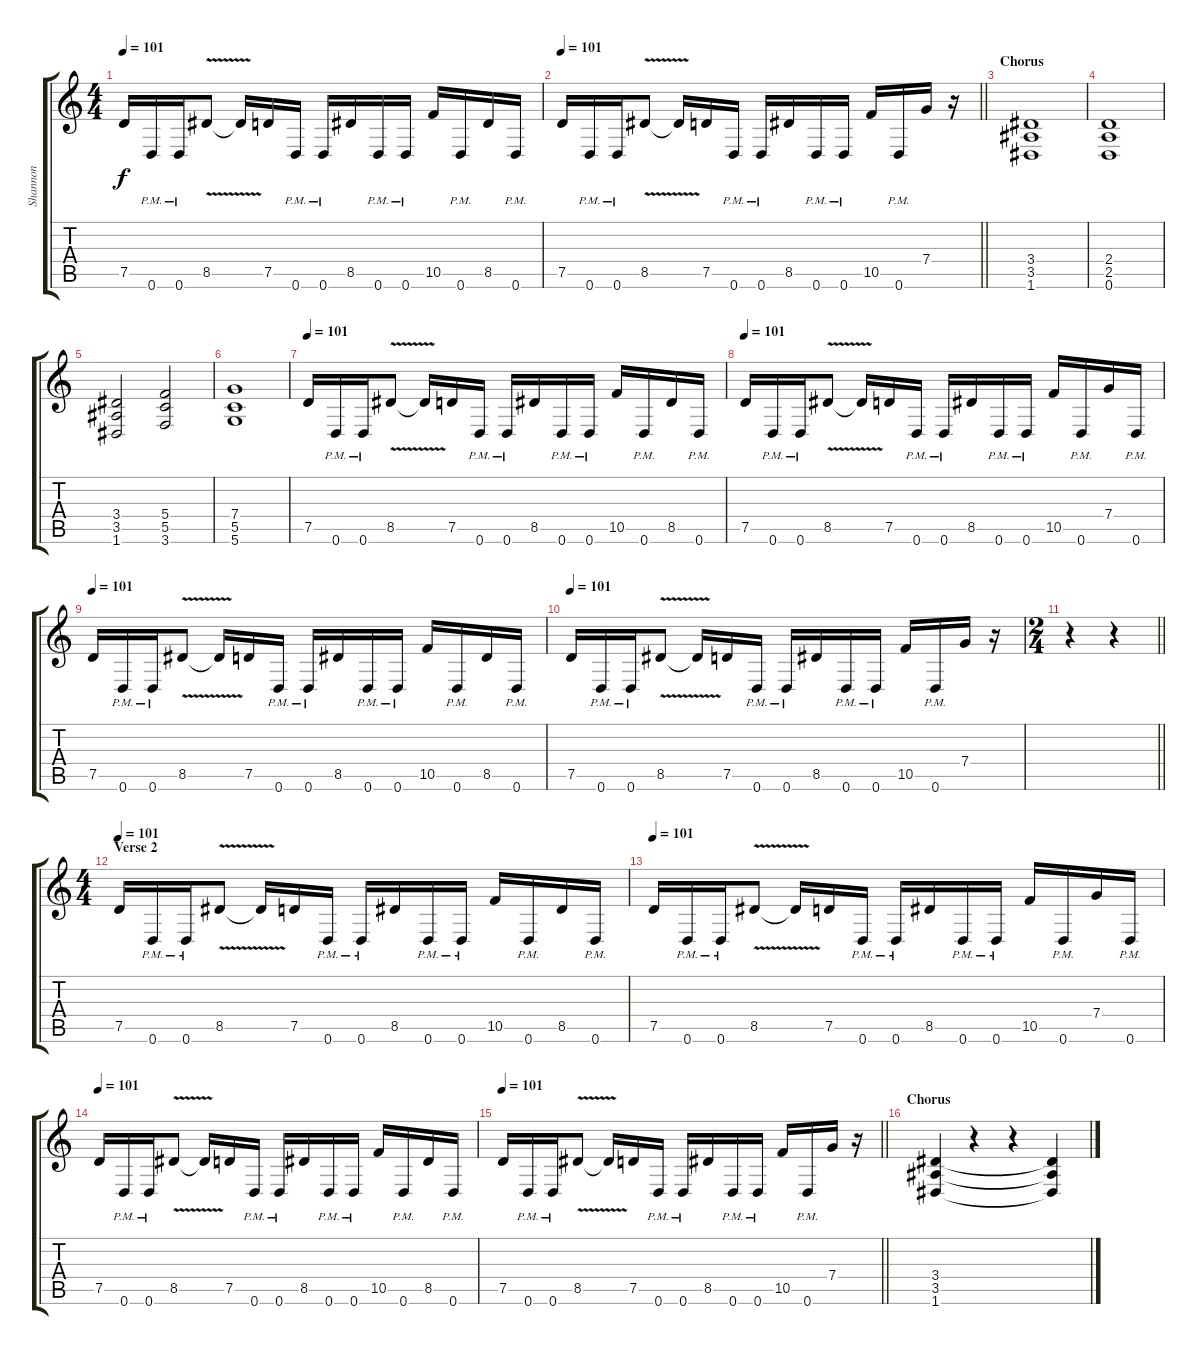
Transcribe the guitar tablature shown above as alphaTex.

\track ("Shannon" "Shannon") {instrument overdrivenguitar}
\staff {score tabs}
\tuning (D4 A3 F3 C3 G2 D2) {hide}
\ts (4 4)
\tempo 101
\clef g2
\ks c
7.5.16{dy f} 0.6{pm}.16 0.6{pm}.16 8.5{v}.8 8.5{t}.16 7.5.16 0.6{pm}.16 0.6{pm}.16 8.5.16 0.6{pm}.16 0.6{pm}.16 10.5.16 0.6{pm}.16 8.5.16 0.6{pm}.16 |
\tempo 101
\barLineRight lightlight
7.5.16 0.6{pm}.16 0.6{pm}.16 8.5{v}.8 8.5{t}.16 7.5.16 0.6{pm}.16 0.6{pm}.16 8.5.16 0.6{pm}.16 0.6{pm}.16 10.5.16 0.6{pm}.16 7.4.16 r.16 |
\section ("" "Chorus")
(3.4 3.5 1.6).1 |
(2.4 2.5 0.6).1 |
(3.4 3.5 1.6).2 (5.4 5.5 3.6).2 |
(7.4 5.5 5.6).1 |
\tempo 101
7.5.16 0.6{pm}.16 0.6{pm}.16 8.5{v}.8 8.5{t}.16 7.5.16 0.6{pm}.16 0.6{pm}.16 8.5.16 0.6{pm}.16 0.6{pm}.16 10.5.16 0.6{pm}.16 8.5.16 0.6{pm}.16 |
\tempo 101
7.5.16 0.6{pm}.16 0.6{pm}.16 8.5{v}.8 8.5{t}.16 7.5.16 0.6{pm}.16 0.6{pm}.16 8.5.16 0.6{pm}.16 0.6{pm}.16 10.5.16 0.6{pm}.16 7.4.16 0.6{pm}.16 |
\tempo 101
7.5.16 0.6{pm}.16 0.6{pm}.16 8.5{v}.8 8.5{t}.16 7.5.16 0.6{pm}.16 0.6{pm}.16 8.5.16 0.6{pm}.16 0.6{pm}.16 10.5.16 0.6{pm}.16 8.5.16 0.6{pm}.16 |
\tempo 101
7.5.16 0.6{pm}.16 0.6{pm}.16 8.5{v}.8 8.5{t}.16 7.5.16 0.6{pm}.16 0.6{pm}.16 8.5.16 0.6{pm}.16 0.6{pm}.16 10.5.16 0.6{pm}.16 7.4.16 r.16 |
\ts (2 4)
\barLineRight lightlight
r.4 r.4 |
\ts (4 4)
\section ("" "Verse 2")
\tempo 101
7.5.16 0.6{pm}.16 0.6{pm}.16 8.5{v}.8 8.5{t}.16 7.5.16 0.6{pm}.16 0.6{pm}.16 8.5.16 0.6{pm}.16 0.6{pm}.16 10.5.16 0.6{pm}.16 8.5.16 0.6{pm}.16 |
\tempo 101
7.5.16 0.6{pm}.16 0.6{pm}.16 8.5{v}.8 8.5{t}.16 7.5.16 0.6{pm}.16 0.6{pm}.16 8.5.16 0.6{pm}.16 0.6{pm}.16 10.5.16 0.6{pm}.16 7.4.16 0.6{pm}.16 |
\tempo 101
7.5.16 0.6{pm}.16 0.6{pm}.16 8.5{v}.8 8.5{t}.16 7.5.16 0.6{pm}.16 0.6{pm}.16 8.5.16 0.6{pm}.16 0.6{pm}.16 10.5.16 0.6{pm}.16 8.5.16 0.6{pm}.16 |
\tempo 101
\barLineRight lightlight
7.5.16 0.6{pm}.16 0.6{pm}.16 8.5{v}.8 8.5{t}.16 7.5.16 0.6{pm}.16 0.6{pm}.16 8.5.16 0.6{pm}.16 0.6{pm}.16 10.5.16 0.6{pm}.16 7.4.16 r.16 |
\section ("" "Chorus")
(3.4 3.5 1.6).4 r.4 r.4 (3.4{t} 3.5{t} 1.6{t}).4
